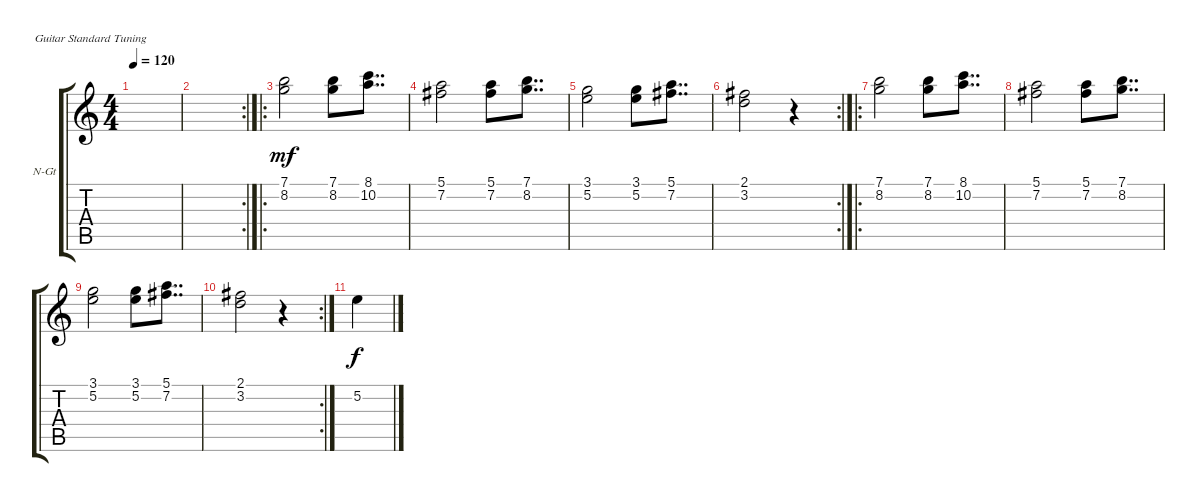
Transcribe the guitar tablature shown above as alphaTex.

\defaultSystemsLayout 4
\bracketExtendMode groupsimilarinstruments
\firstSystemTrackNameOrientation horizontal
\otherSystemsTrackNameOrientation horizontal
\track ("Nylon Guitar" "N-Gt") {instrument acousticguitarnylon}
\staff {score tabs}
\tuning (E4 B3 G3 D3 A2 E2)
\ts (4 4)
\tempo 120
\clef g2
\ks c
|
\rc 2
|
\ro
(7.1 8.2).2{dy mf} (8.2 7.1).8 (8.1 10.2).8{dd} |
(7.2 5.1).2 (7.2 5.1).8 (7.1 8.2).8{dd} |
(5.2 3.1).2 (3.1 5.2).8 (7.2 5.1).8{dd} |
\rc 2
(3.2 2.1).2 r.4 |
\ro
(7.1 8.2).2 (8.2 7.1).8 (8.1 10.2).8{dd} |
(7.2 5.1).2 (7.2 5.1).8 (7.1 8.2).8{dd} |
(5.2 3.1).2 (3.1 5.2).8 (7.2 5.1).8{dd} |
\rc 2
(3.2 2.1).2 r.4 |
5.2.4{dy f}
